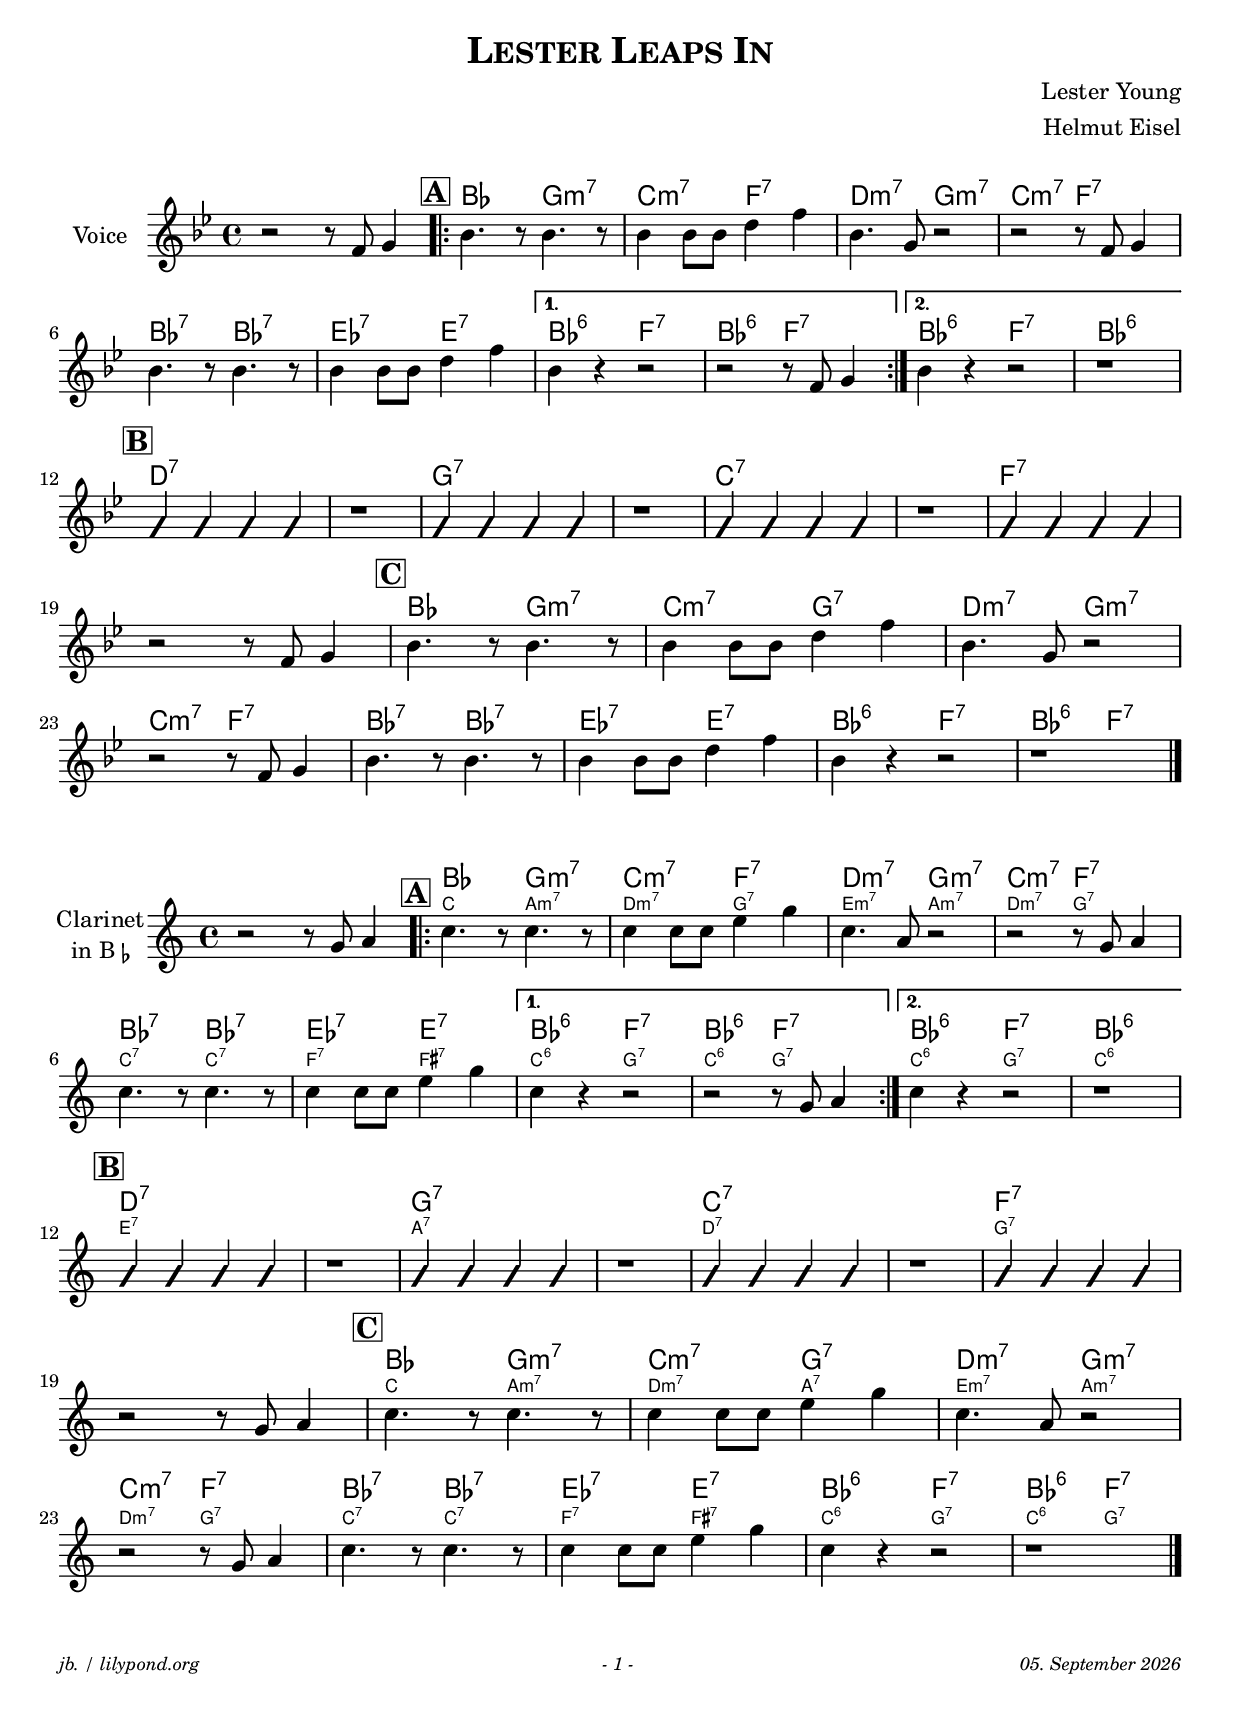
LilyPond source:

% tepmlate for a three parts Staff with lyrices and a repeat in it
\version "2.20.0"

piecename_footerline = "Lester"
version_date = "03.2024"

\header {
  title = \markup \caps  {"Lester Leaps In"}
  composer = "Lester Young"
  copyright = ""
  arranger = "Helmut Eisel"
  }

\include "../_common/makros.ily"
\include "../_common/footers.ily"
\footer_common_with_pagenum 

% finetuning
\paper {
  system-system-spacing.padding = #2 % spacer between the staff group
  ragged-right = ##f
  last-bottom-spacing.basic-distance = #15
  top-margin =  #10
  bottom-margin =   #8
  
}



\markup \vspace #1 % space between header and score

% -- music and text ------------------------------------------------
global = {
  \clef treble
  \key g \minor
  \time 4/4
}


voice_a = \fixed c'' { 
  r2 r8 f, g,4 
  \repeat volta 2 {
      \mark \box_a
       bes,4. r8 bes,4. r8 bes,4 8 8  d4 f bes,4. g,8 r2 r2 r8 f,8 g,4
      bes,4. r8 bes,4. r8 bes,4 8 8  d4 f
      }
  \alternative {
      { bes,4 r4 r2 r2 r8 f, g,4 }
      {bes,4 r4 r2 r1 } 
      }

}


chords_a = \chordmode {
    s1
    \repeat volta 2 {
      bes2 g:m7 c:m7 f:7 d:m7 g:m7 c:m7 f:7 bes:7 bes:7 es:7 e:7
      }
  \alternative {
      { bes:6 f:7 bes:6 f:7}
      { bes:6 f:7 bes1:6 } 
      }
}

voice_b =  \fixed c'' {
  \mark \box_b
  \improvisationOn  
  g,4 4 4 4 r1 g,4 4 4 4 r1 g,4 4 4 4 r1 g,4 4 4 4   \break
  \improvisationOff
   r2 r8 f,8 g,4 }

chords_b = \chordmode { d1:7 s1 g:7 s1 c:7 s1 f:7 s1}

voice_c = \fixed c'' { 
    \mark \box_c 
   bes,4. r8 bes,4. r8 bes,4 8 8  d4 f bes,4. g,8 r2 \break r2 r8 f,8 g,4
      bes,4. r8 bes,4. r8 bes,4 8 8  d4 f bes,4 r4 r2 r1 
   \bar "|."   
}
  

chords_c = \chordmode { bes2 g:m7 c:m7 g:7 d:m7 g:m7 c:m7 f:7 bes:7 bes:7 es:7 e:7 bes:6 f:7 bes:6 f:7}

% -- container ---------------------------------------------
\score {
  <<
    \new ChordNames {
      \chords_a
      \chords_b
      \chords_c
    }
    
  \new Staff \with {instrumentName = "Voice"}
    {
     \global
     \voice_a \break
     \voice_b 
     \voice_c
    }
   
  >>
  \layout { }
  \midi { \tempo 4=120}
}

\markup \vspace #1 % space between header and score

\score {
  <<
    \new ChordNames {
      \chords_a
      \chords_b
      \chords_c
    }
    \new ChordNames {
      \override ChordName.font-size = #-2
      \transpose d e {
      \chords_a
      \chords_b
      \chords_c
      }
    }
    
  \new Staff \with {
    midiInstrument = "Clarinet"
    instrumentName = \markup { \center-column { "Clarinet"\line { "in B" \tiny \flat } } } 
    }
    {
     \transpose d e {
     \global
     \voice_a \break
     \voice_b 
     \voice_c
     }
    }
   
  >>
  \layout { }
}